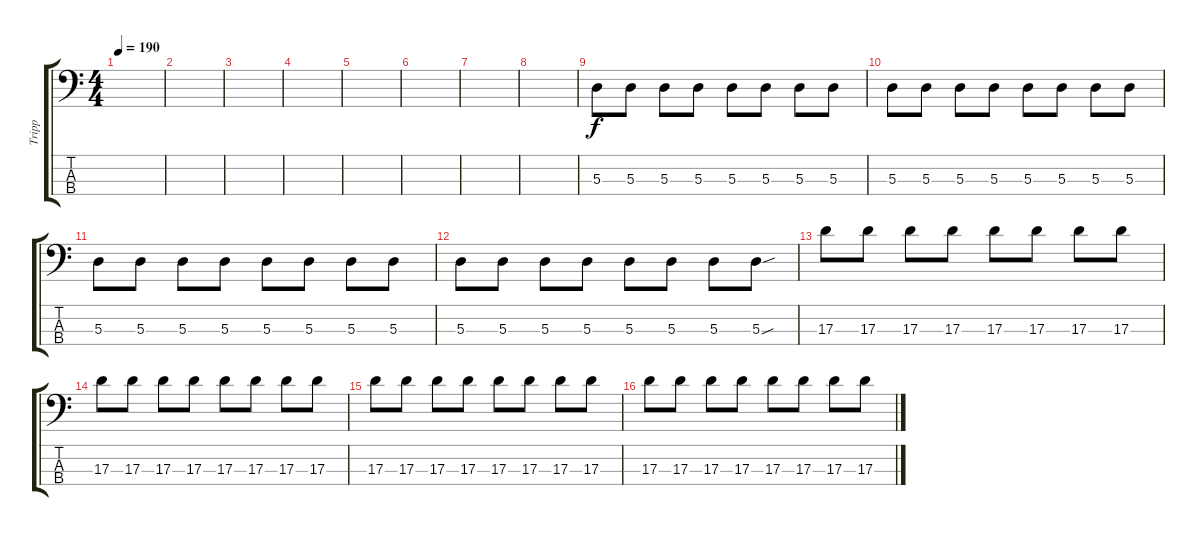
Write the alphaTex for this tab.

\track ("Tripp" "Tripp") {instrument electricbasspick}
\staff {score tabs}
\tuning (G2 D2 A1 E1) {hide}
\ts (4 4)
\tempo 190
\clef f4
\ks c
|
|
|
|
|
|
|
|
5.3.8 5.3.8 5.3.8 5.3.8 5.3.8 5.3.8 5.3.8 5.3.8 |
5.3.8 5.3.8 5.3.8 5.3.8 5.3.8 5.3.8 5.3.8 5.3.8 |
5.3.8 5.3.8 5.3.8 5.3.8 5.3.8 5.3.8 5.3.8 5.3.8 |
5.3.8 5.3.8 5.3.8 5.3.8 5.3.8 5.3.8 5.3.8 5.3{sou}.8 |
17.3.8 17.3.8 17.3.8 17.3.8 17.3.8 17.3.8 17.3.8 17.3.8 |
17.3.8 17.3.8 17.3.8 17.3.8 17.3.8 17.3.8 17.3.8 17.3.8 |
17.3.8 17.3.8 17.3.8 17.3.8 17.3.8 17.3.8 17.3.8 17.3.8 |
17.3.8 17.3.8 17.3.8 17.3.8 17.3.8 17.3.8 17.3.8 17.3.8
